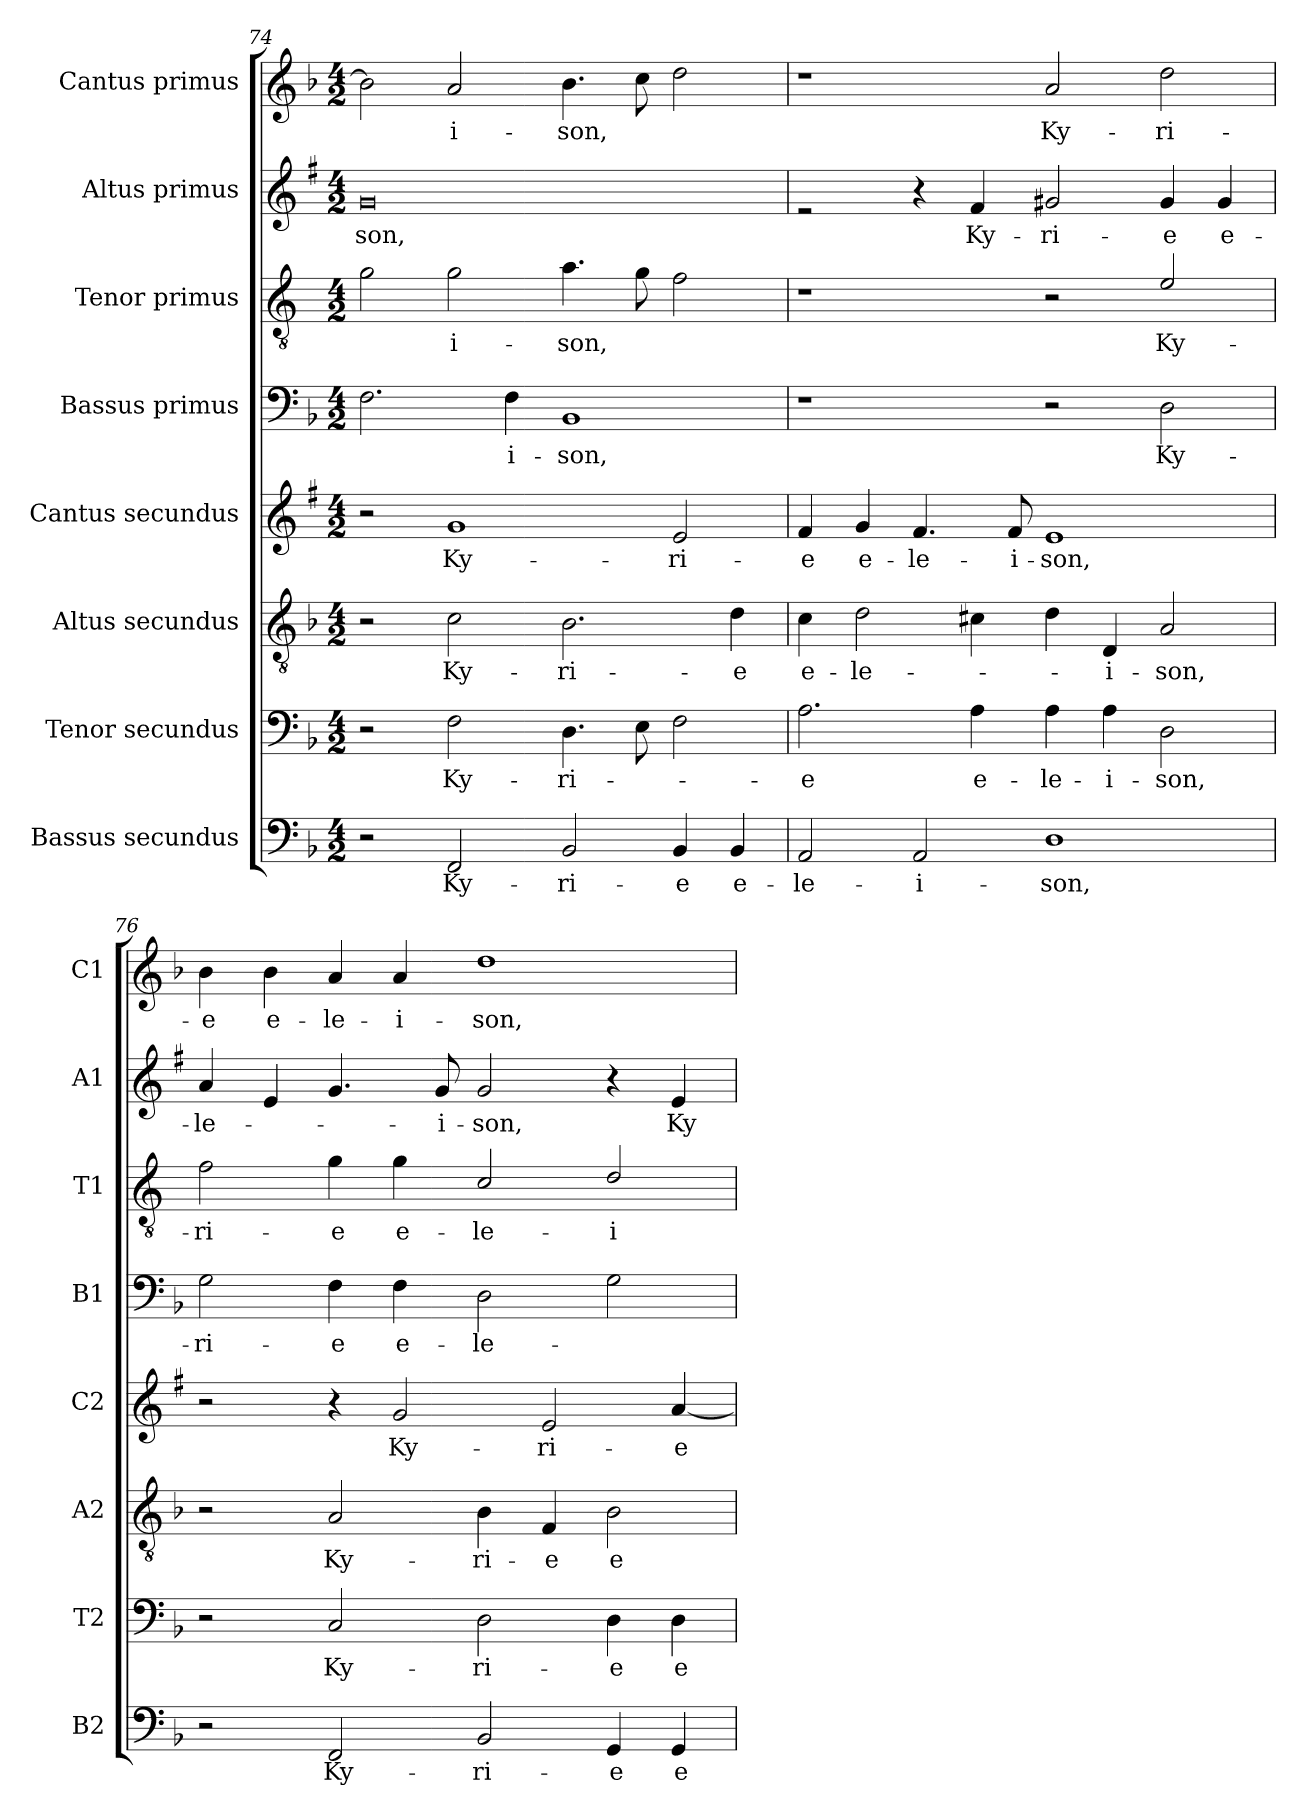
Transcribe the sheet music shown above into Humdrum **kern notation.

**kern	**text	**kern	**text	**kern	**text	**kern	**text	**kern	**text	**kern	**text	**kern	**text	**kern	**text
*part8	*part8	*part7	*part7	*part6	*part6	*part5	*part5	*part4	*part4	*part3	*part3	*part2	*part2	*part1	*part1
*staff8	*staff8	*staff7	*staff7	*staff6	*staff6	*staff5	*staff5	*staff4	*staff4	*staff3	*staff3	*staff2	*staff2	*staff1	*staff1
*I"Bassus secundus	*	*I"Tenor secundus	*	*I"Altus secundus	*	*I"Cantus secundus	*	*I"Bassus primus	*	*I"Tenor primus	*	*I"Altus primus	*	*I"Cantus primus	*
*I'B2	*	*I'T2	*	*I'A2	*	*I'C2	*	*I'B1	*	*I'T1	*	*I'A1	*	*I'C1	*
*clefF4	*	*clefF4	*	*clefGv2	*	*clefG2	*	*clefF4	*	*clefGv2	*	*clefG2	*	*clefG2	*
*	*	*	*	*	*	*ITrd1c2	*	*	*	*ITrd4c7	*	*ITrd1c2	*	*	*
*k[b-]	*	*k[b-]	*	*k[b-]	*	*k[b-]	*	*k[b-]	*	*k[b-]	*	*k[b-]	*	*k[b-]	*
*F:	*	*F:	*	*F:	*	*F:	*	*F:	*	*F:	*	*F:	*	*F:	*
*M4/2	*	*M4/2	*	*M4/2	*	*M4/2	*	*M4/2	*	*M4/2	*	*M4/2	*	*M4/2	*
=74	=74	=74	=74	=74	=74	=74	=74	=74	=74	=74	=74	=74	=74	=74	=74
!	!	!	!	!	!	!	!	!	!	!	!	!	!LO:LY:b	!	!
2r	.	2r	.	2r	.	2r	.	2.F\	.	2c\	.	0f	-son,	2b-\]	.
!	!LO:LY:b	!	!LO:LY:b	!	!LO:LY:b	!	!LO:LY:b	!	!	!	!LO:LY:b	!	!	!	!LO:LY:b
2FF/	Ky-	2F\	Ky-	2c\	Ky-	1f	Ky-	.	.	2c\	-i-	.	.	2a/	-i-
!	!	!	!	!	!	!	!	!	!LO:LY:b	!	!	!	!	!	!
.	.	.	.	.	.	.	.	4F\	-i-	.	.	.	.	.	.
!	!LO:LY:b	!	!LO:LY:b	!	!LO:LY:b	!	!	!	!LO:LY:b	!	!LO:LY:b	!	!	!	!LO:LY:b
2BB-/	-ri-	4.D\	-ri-	2.B-\	-ri-	.	.	1BB-	-son,	4.d\	-son,	.	.	4.b-\	-son,
.	.	8E\	.	.	.	.	.	.	.	8c\	.	.	.	8cc\	.
!	!LO:LY:b	!	!	!	!	!	!LO:LY:b	!	!	!	!	!	!	!	!
4BB-/	-e	2F\	.	.	.	2d/	-ri-	.	.	2B-\	.	.	.	2dd\	.
!	!LO:LY:b	!	!	!	!LO:LY:b	!	!	!	!	!	!	!	!	!	!
4BB-/	e-	.	.	4d\	-e	.	.	.	.	.	.	.	.	.	.
!!LO:LB:g=z
=75	=75	=75	=75	=75	=75	=75	=75	=75	=75	=75	=75	=75	=75	=75	=75
!	!LO:LY:b	!	!LO:LY:b	!	!LO:LY:b	!	!LO:LY:b	!	!	!	!	!	!	!	!
2AA/	-le-	2.A\	-e	4c\	e-	4e/	-e	1r	.	1r	.	2rf	.	1r	.
!	!	!	!	!	!LO:LY:b	!	!LO:LY:b	!	!	!	!	!	!	!	!
.	.	.	.	2d\	-le-	4f/	e-	.	.	.	.	.	.	.	.
!	!LO:LY:b	!	!	!	!	!	!LO:LY:b	!	!	!	!	!	!	!	!
2AA/	-i-	.	.	.	.	4.e/	-le-	.	.	.	.	4r	.	.	.
!	!	!	!LO:LY:b	!	!	!	!	!	!	!	!	!	!LO:LY:b	!	!
.	.	4A\	e-	4c#X\	.	.	.	.	.	.	.	4e/	Ky-	.	.
!	!	!	!	!	!	!	!LO:LY:b	!	!	!	!	!	!	!	!
.	.	.	.	.	.	8e/	-i-	.	.	.	.	.	.	.	.
!	!LO:LY:b	!	!LO:LY:b	!	!	!	!LO:LY:b	!	!	!	!	!	!LO:LY:b	!	!LO:LY:b
1D	-son,	4A\	-le-	4d\	.	1d	-son,	2r	.	2r	.	2f#X/	-ri-	2a/	Ky-
!	!	!	!LO:LY:b	!	!LO:LY:b	!	!	!	!	!	!	!	!	!	!
.	.	4A\	-i-	4D/	-i-	.	.	.	.	.	.	.	.	.	.
!	!	!	!LO:LY:b	!	!LO:LY:b	!	!	!	!LO:LY:b	!	!LO:LY:b	!	!LO:LY:b	!	!LO:LY:b
.	.	2D\	-son,	2A/	-son,	.	.	2D\	Ky-	2A/	Ky-	4f#/	-e	2dd\	-ri-
!	!	!	!	!	!	!	!	!	!	!	!	!	!LO:LY:b	!	!
.	.	.	.	.	.	.	.	.	.	.	.	4f#/	e-	.	.
=76	=76	=76	=76	=76	=76	=76	=76	=76	=76	=76	=76	=76	=76	=76	=76
!	!	!	!	!	!	!	!	!	!LO:LY:b	!	!LO:LY:b	!	!LO:LY:b	!	!LO:LY:b
2r	.	2r	.	2r	.	2r	.	2G\	-ri-	2B-\	-ri-	4g/	-le-	4b-\	-e
!	!	!	!	!	!	!	!	!	!	!	!	!	!	!	!LO:LY:b
.	.	.	.	.	.	.	.	.	.	.	.	4d/	.	4b-\	e-
!	!LO:LY:b	!	!LO:LY:b	!	!LO:LY:b	!	!	!	!LO:LY:b	!	!LO:LY:b	!	!	!	!LO:LY:b
2FF/	Ky-	2C/	Ky-	2A/	Ky-	4r	.	4F\	-e	4c\	-e	4.f/	.	4a/	-le-
!	!	!	!	!	!	!	!LO:LY:b	!	!LO:LY:b	!	!LO:LY:b	!	!	!	!LO:LY:b
.	.	.	.	.	.	2f/	Ky-	4F\	e-	4c\	e-	.	.	4a/	-i-
!	!	!	!	!	!	!	!	!	!	!	!	!	!LO:LY:b	!	!
.	.	.	.	.	.	.	.	.	.	.	.	8f/	-i-	.	.
!	!LO:LY:b	!	!LO:LY:b	!	!LO:LY:b	!	!	!	!LO:LY:b	!	!LO:LY:b	!	!LO:LY:b	!	!LO:LY:b
2BB-/	-ri-	2D\	-ri-	4B-\	-ri-	.	.	2D\	-le-	2F/	-le-	2f/	-son,	1dd	-son,
!	!	!	!	!	!LO:LY:b	!	!LO:LY:b	!	!	!	!	!	!	!	!
.	.	.	.	4F/	-e	2d/	-ri-	.	.	.	.	.	.	.	.
!	!LO:LY:b	!	!LO:LY:b	!	!LO:LY:b	!	!	!	!	!	!LO:LY:b	!	!	!	!
4GG/	-e	4D\	-e	2B-\	e-	.	.	2G\	.	2G/	-i-	4r	.	.	.
!	!LO:LY:b	!	!LO:LY:b	!	!	!	!LO:LY:b	!	!	!	!	!	!LO:LY:b	!	!
4GG/	e-	4D\	e-	.	.	[4g/	-e	.	.	.	.	4d/	Ky-	.	.
=	=	=	=	=	=	=	=	=	=	=	=	=	=	=	=
*-	*-	*-	*-	*-	*-	*-	*-	*-	*-	*-	*-	*-	*-	*-	*-
